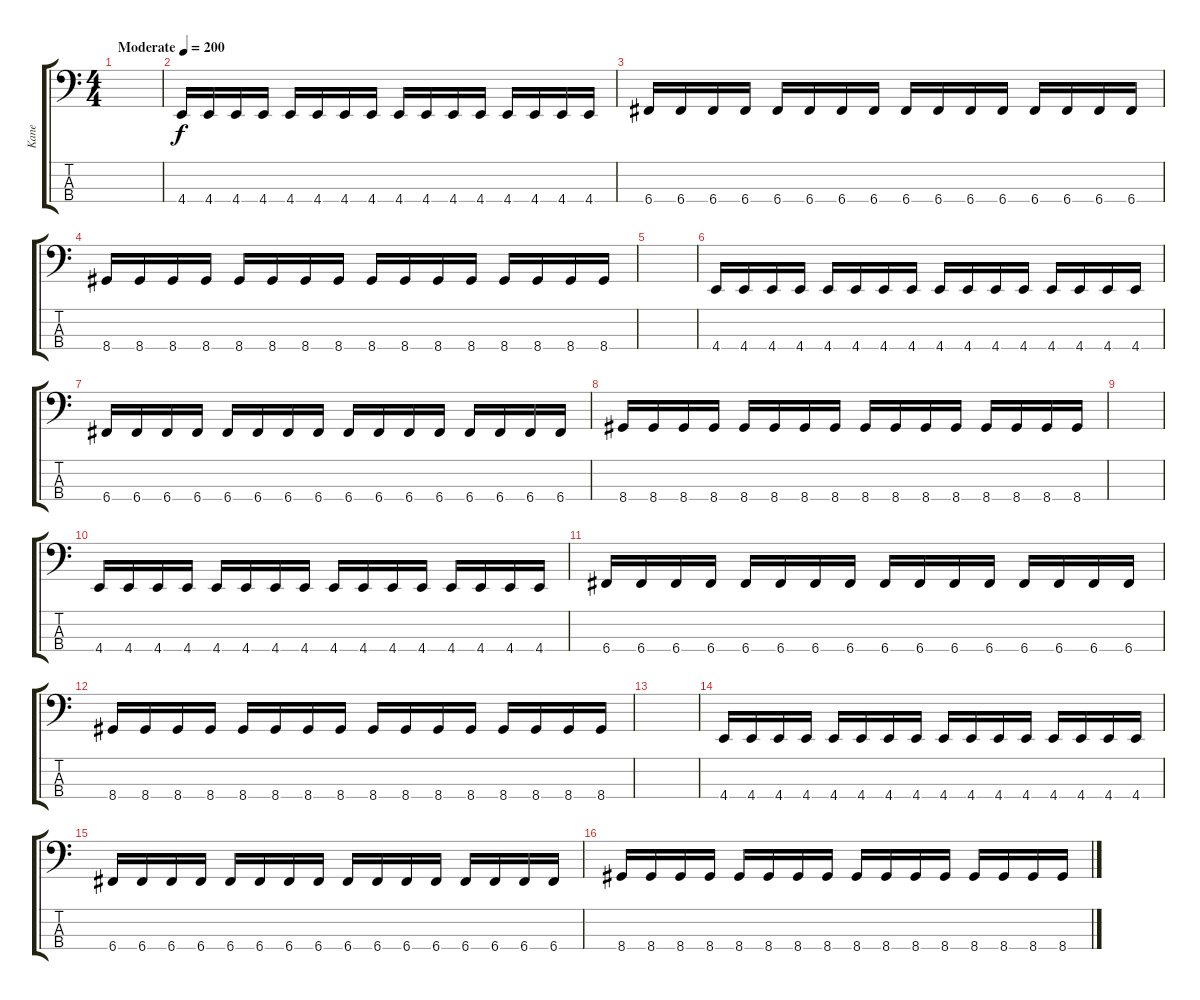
\track ("Kane" "Kane") {instrument electricbasspick}
\staff {score tabs}
\tuning (F2 C2 G1 C1) {hide}
\ts (4 4)
\tempo (200 "Moderate")
\clef f4
\ks c
|
4.4.16 4.4.16 4.4.16 4.4.16 4.4.16 4.4.16 4.4.16 4.4.16 4.4.16 4.4.16 4.4.16 4.4.16 4.4.16 4.4.16 4.4.16 4.4.16 |
6.4.16 6.4.16 6.4.16 6.4.16 6.4.16 6.4.16 6.4.16 6.4.16 6.4.16 6.4.16 6.4.16 6.4.16 6.4.16 6.4.16 6.4.16 6.4.16 |
8.4.16 8.4.16 8.4.16 8.4.16 8.4.16 8.4.16 8.4.16 8.4.16 8.4.16 8.4.16 8.4.16 8.4.16 8.4.16 8.4.16 8.4.16 8.4.16 |
|
4.4.16 4.4.16 4.4.16 4.4.16 4.4.16 4.4.16 4.4.16 4.4.16 4.4.16 4.4.16 4.4.16 4.4.16 4.4.16 4.4.16 4.4.16 4.4.16 |
6.4.16 6.4.16 6.4.16 6.4.16 6.4.16 6.4.16 6.4.16 6.4.16 6.4.16 6.4.16 6.4.16 6.4.16 6.4.16 6.4.16 6.4.16 6.4.16 |
8.4.16 8.4.16 8.4.16 8.4.16 8.4.16 8.4.16 8.4.16 8.4.16 8.4.16 8.4.16 8.4.16 8.4.16 8.4.16 8.4.16 8.4.16 8.4.16 |
|
4.4.16 4.4.16 4.4.16 4.4.16 4.4.16 4.4.16 4.4.16 4.4.16 4.4.16 4.4.16 4.4.16 4.4.16 4.4.16 4.4.16 4.4.16 4.4.16 |
6.4.16 6.4.16 6.4.16 6.4.16 6.4.16 6.4.16 6.4.16 6.4.16 6.4.16 6.4.16 6.4.16 6.4.16 6.4.16 6.4.16 6.4.16 6.4.16 |
8.4.16 8.4.16 8.4.16 8.4.16 8.4.16 8.4.16 8.4.16 8.4.16 8.4.16 8.4.16 8.4.16 8.4.16 8.4.16 8.4.16 8.4.16 8.4.16 |
|
4.4.16 4.4.16 4.4.16 4.4.16 4.4.16 4.4.16 4.4.16 4.4.16 4.4.16 4.4.16 4.4.16 4.4.16 4.4.16 4.4.16 4.4.16 4.4.16 |
6.4.16 6.4.16 6.4.16 6.4.16 6.4.16 6.4.16 6.4.16 6.4.16 6.4.16 6.4.16 6.4.16 6.4.16 6.4.16 6.4.16 6.4.16 6.4.16 |
8.4.16 8.4.16 8.4.16 8.4.16 8.4.16 8.4.16 8.4.16 8.4.16 8.4.16 8.4.16 8.4.16 8.4.16 8.4.16 8.4.16 8.4.16 8.4.16
